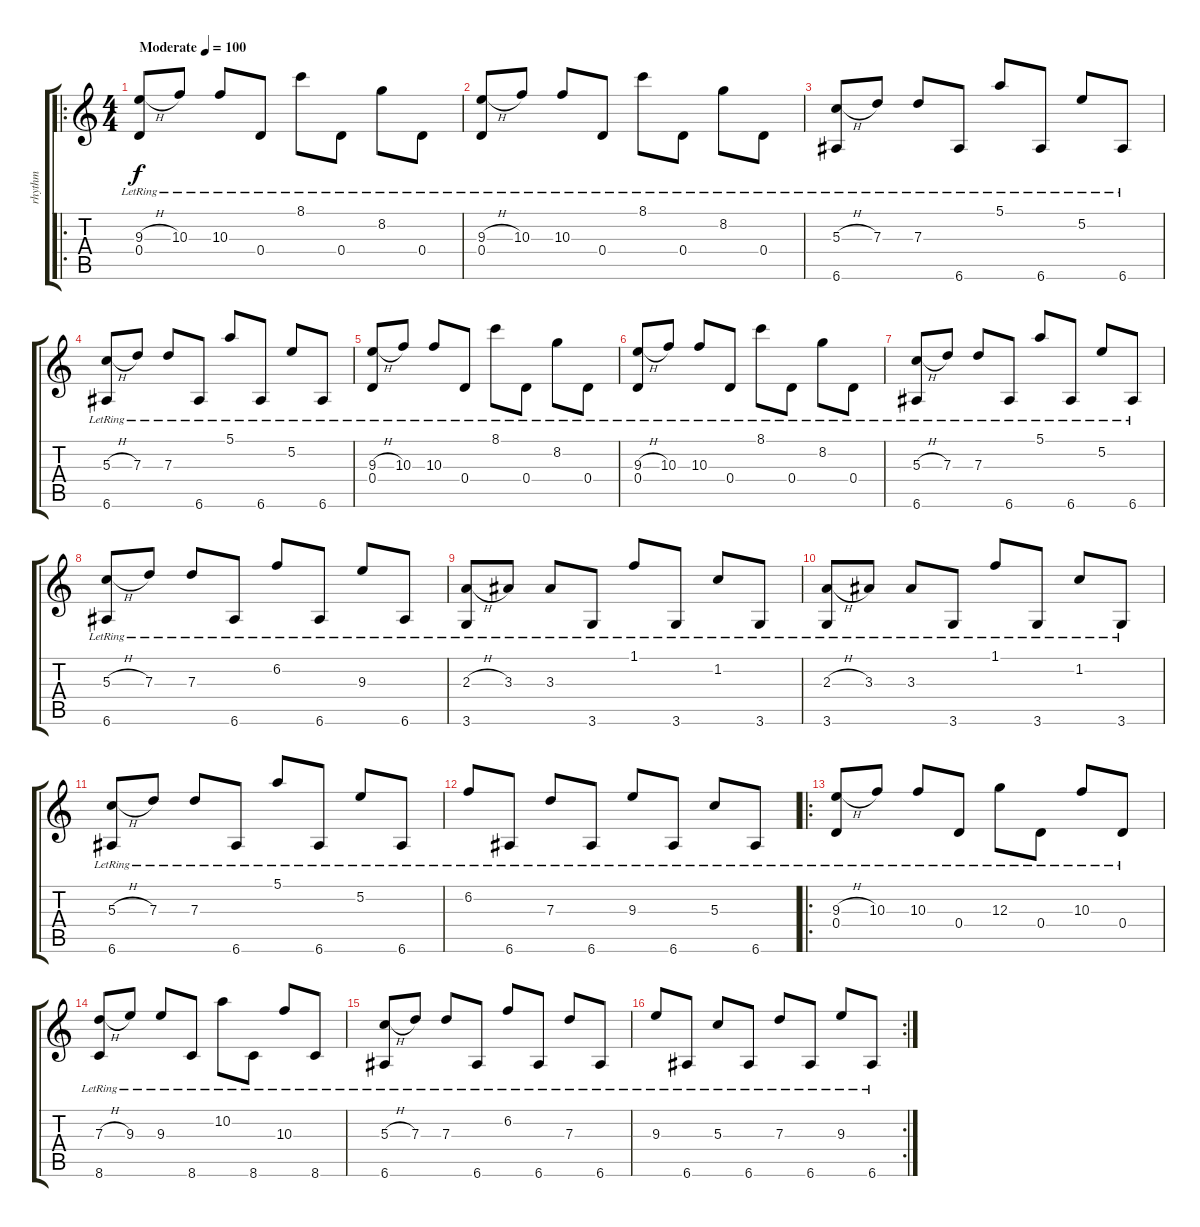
\track ("rhythm" "rhythm") {instrument acousticguitarnylon}
\staff {score tabs}
\tuning (E4 B3 G3 D3 A2 E2) {hide}
\ro
\ts (4 4)
\tempo (100 "Moderate")
\clef g2
\ks c
(9.3{h lr} 0.4{lr}).8{dy f instrument acousticguitarnylon} 10.3{lr}.8 10.3{lr}.8 0.4{lr}.8 8.1{lr}.8 0.4{lr}.8 8.2{lr}.8 0.4{lr}.8 |
(9.3{h lr} 0.4{lr}).8 10.3{lr}.8 10.3{lr}.8 0.4{lr}.8 8.1{lr}.8 0.4{lr}.8 8.2{lr}.8 0.4{lr}.8 |
(5.3{h lr} 6.6{lr}).8 7.3{lr}.8 7.3{lr}.8 6.6{lr}.8 5.1{lr}.8 6.6{lr}.8 5.2{lr}.8 6.6{lr}.8 |
(5.3{h lr} 6.6{lr}).8 7.3{lr}.8 7.3{lr}.8 6.6{lr}.8 5.1{lr}.8 6.6{lr}.8 5.2{lr}.8 6.6{lr}.8 |
(9.3{h lr} 0.4{lr}).8 10.3{lr}.8 10.3{lr}.8 0.4{lr}.8 8.1{lr}.8 0.4{lr}.8 8.2{lr}.8 0.4{lr}.8 |
(9.3{h lr} 0.4{lr}).8 10.3{lr}.8 10.3{lr}.8 0.4{lr}.8 8.1{lr}.8 0.4{lr}.8 8.2{lr}.8 0.4{lr}.8 |
(5.3{h lr} 6.6{lr}).8 7.3{lr}.8 7.3{lr}.8 6.6{lr}.8 5.1{lr}.8 6.6{lr}.8 5.2{lr}.8 6.6{lr}.8 |
(5.3{h lr} 6.6{lr}).8 7.3{lr}.8 7.3{lr}.8 6.6{lr}.8 6.2{lr}.8 6.6{lr}.8 9.3{lr}.8 6.6{lr}.8 |
(2.3{h lr} 3.6{lr}).8 3.3{lr}.8 3.3{lr}.8 3.6{lr}.8 1.1{lr}.8 3.6{lr}.8 1.2{lr}.8 3.6{lr}.8 |
(2.3{h lr} 3.6{lr}).8 3.3{lr}.8 3.3{lr}.8 3.6{lr}.8 1.1{lr}.8 3.6{lr}.8 1.2{lr}.8 3.6{lr}.8 |
(5.3{h lr} 6.6{lr}).8 7.3{lr}.8 7.3{lr}.8 6.6{lr}.8 5.1{lr}.8 6.6{lr}.8 5.2{lr}.8 6.6{lr}.8 |
6.2{lr}.8 6.6{lr}.8 7.3{lr}.8 6.6{lr}.8 9.3{lr}.8 6.6{lr}.8 5.3{lr}.8 6.6{lr}.8 |
\ro
(9.3{h lr} 0.4{lr}).8 10.3{lr}.8 10.3{lr}.8 0.4{lr}.8 12.3{lr}.8 0.4{lr}.8 10.3{lr}.8 0.4{lr}.8 |
(7.3{h lr} 8.6{lr}).8 9.3{lr}.8 9.3{lr}.8 8.6{lr}.8 10.2{lr}.8 8.6{lr}.8 10.3{lr}.8 8.6{lr}.8 |
(5.3{h lr} 6.6{lr}).8 7.3{lr}.8 7.3{lr}.8 6.6{lr}.8 6.2{lr}.8 6.6{lr}.8 7.3{lr}.8 6.6{lr}.8 |
\rc 2
9.3{lr}.8 6.6{lr}.8 5.3{lr}.8 6.6{lr}.8 7.3{lr}.8 6.6{lr}.8 9.3{lr}.8 6.6{lr}.8
